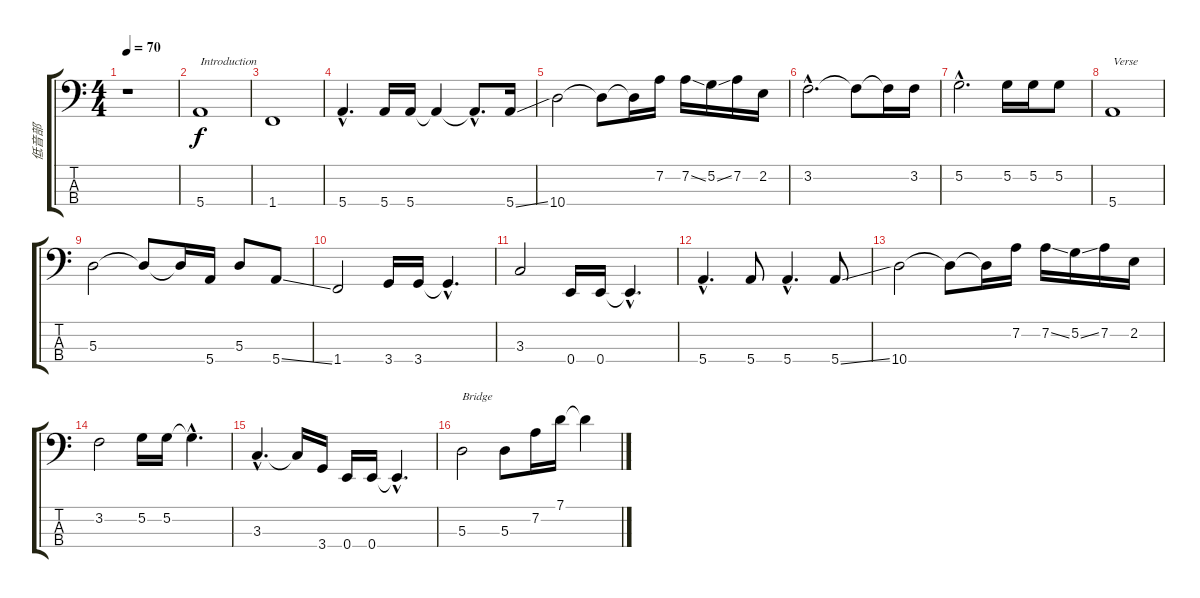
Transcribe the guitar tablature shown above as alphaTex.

\track ("低音部 " "低音部 ") {instrument electricbassfinger}
\staff {score tabs}
\tuning (G2 D2 A1 E1) {hide}
\ts (4 4)
\tempo 70
\clef f4
\ks c
r.1{dy f instrument electricbassfinger} |
5.4.1{txt "Introduction"} |
1.4.1 |
5.4{hac}.4{d} 5.4.16 5.4.16 5.4{t}.4 5.4{hac t}.8{d} 5.4{ss}.16 |
10.4.2 10.4{t}.8 10.4{t}.16 7.2.16 7.2{ss}.16 5.2{ss}.16 7.2.16 2.2.16 |
3.2{hac}.2{d} 3.2{t}.8 3.2{t}.16 3.2.16 |
5.2{hac}.2{d} 5.2.16 5.2.16 5.2.8 |
5.4.1{txt "Verse"} |
5.3.2 5.3{t}.8 5.3{t}.16 5.4.16 5.3.8 5.4{ss}.8 |
1.4.2 3.4.16 3.4.16 3.4{hac t}.4{d} |
3.3.2 0.4.16 0.4.16 0.4{hac t}.4{d} |
5.4{hac}.4{d} 5.4.8 5.4{hac}.4{d} 5.4{ss}.8 |
10.4.2 10.4{t}.8 10.4{t}.16 7.2.16 7.2{ss}.16 5.2{ss}.16 7.2.16 2.2.16 |
3.2.2 5.2.16 5.2.16 5.2{hac t}.4{d} |
3.3{hac}.4{d} 3.3{t}.16 3.4.16 0.4.16 0.4.16 0.4{hac t}.4{d} |
5.3.2{txt "Bridge"} 5.3.8 7.2.16 7.1.16 7.1{t}.4
